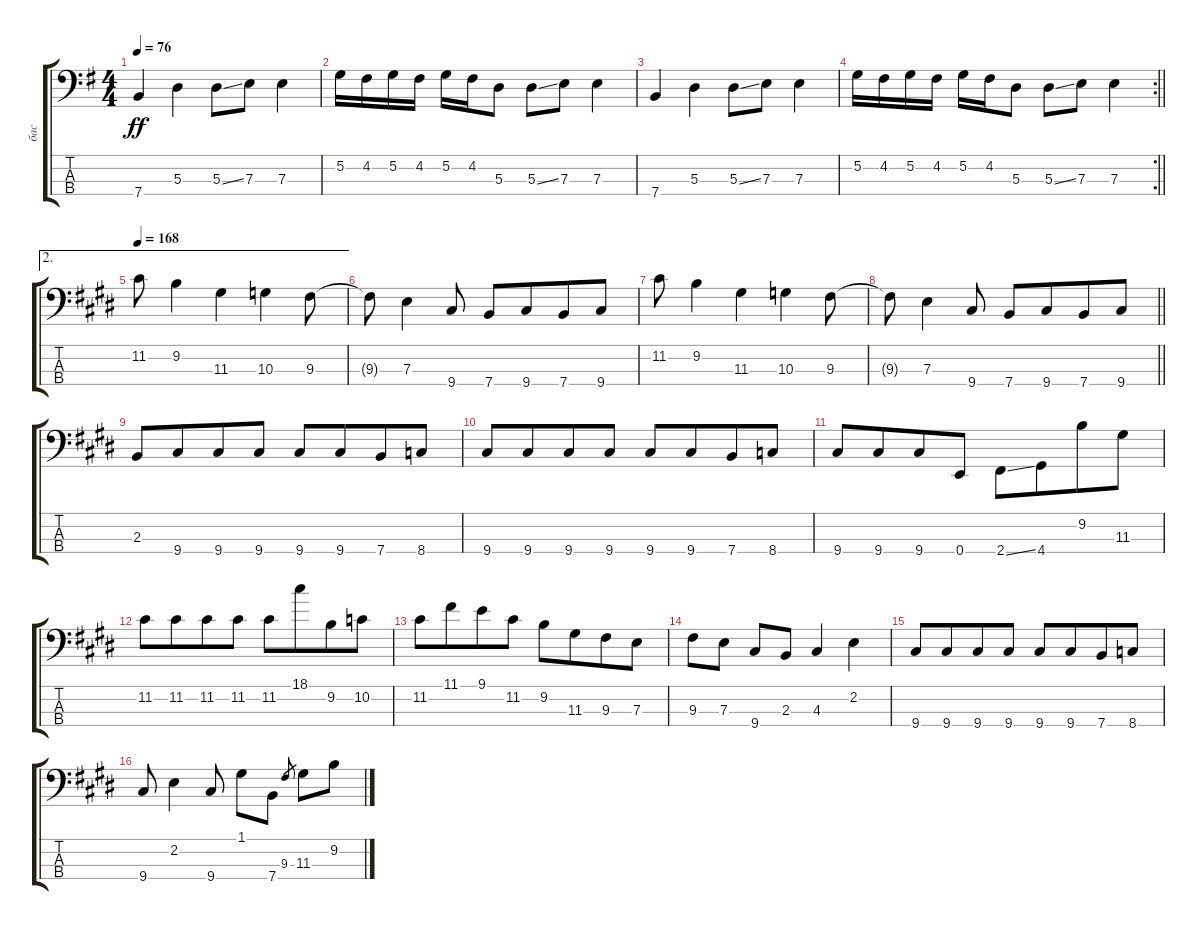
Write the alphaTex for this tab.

\track ("бас" "бас") {instrument electricbassfinger}
\staff {score tabs}
\tuning (G2 D2 A1 E1) {hide}
\ts (4 4)
\tempo 76
\clef f4
\ks eminor
7.4.4{dy ff} 5.3.4 5.3{ss}.8 7.3.8 7.3.4 |
5.2.16 4.2.16 5.2.16 4.2.16 5.2.16 4.2.16 5.3.8 5.3{ss}.8 7.3.8 7.3.4 |
7.4.4 5.3.4 5.3{ss}.8 7.3.8 7.3.4 |
\rc 2
\barLineRight lightlight
5.2.16 4.2.16 5.2.16 4.2.16 5.2.16 4.2.16 5.3.8 5.3{ss}.8 7.3.8 7.3.4 |
\ae 2
\section ("" "")
\tempo 168
\ks e
11.2.8 9.2.4 11.3.4 10.3.4 9.3.8 |
9.3{t}.8 7.3.4 9.4.8 7.4.8 9.4.8{beam merge} 7.4.8 9.4.8 |
11.2.8 9.2.4 11.3.4 10.3.4 9.3.8 |
\barLineRight lightlight
9.3{t}.8 7.3.4 9.4.8 7.4.8 9.4.8{beam merge} 7.4.8 9.4.8 |
\section ("" "")
2.3.8 9.4.8{beam merge} 9.4.8 9.4.8 9.4.8 9.4.8{beam merge} 7.4.8 8.4.8 |
9.4.8 9.4.8{beam merge} 9.4.8 9.4.8 9.4.8 9.4.8{beam merge} 7.4.8 8.4.8 |
9.4.8 9.4.8{beam merge} 9.4.8 0.4.8 2.4{ss}.8 4.4.8{beam merge} 9.2.8 11.3.8 |
11.2.8 11.2.8{beam merge} 11.2.8 11.2.8 11.2.8 18.1.8{beam merge} 9.2.8 10.2.8 |
11.2.8 11.1.8{beam merge} 9.1.8 11.2.8 9.2.8 11.3.8{beam merge} 9.3.8 7.3.8 |
9.3.8 7.3.8 9.4.8 2.3.8 4.3.4 2.2.4 |
9.4.8 9.4.8{beam merge} 9.4.8 9.4.8 9.4.8 9.4.8{beam merge} 7.4.8 8.4.8 |
9.4.8 2.2.4 9.4.8 1.1.8 7.4.8 9.3.8{gr} 11.3.8 9.2.8
